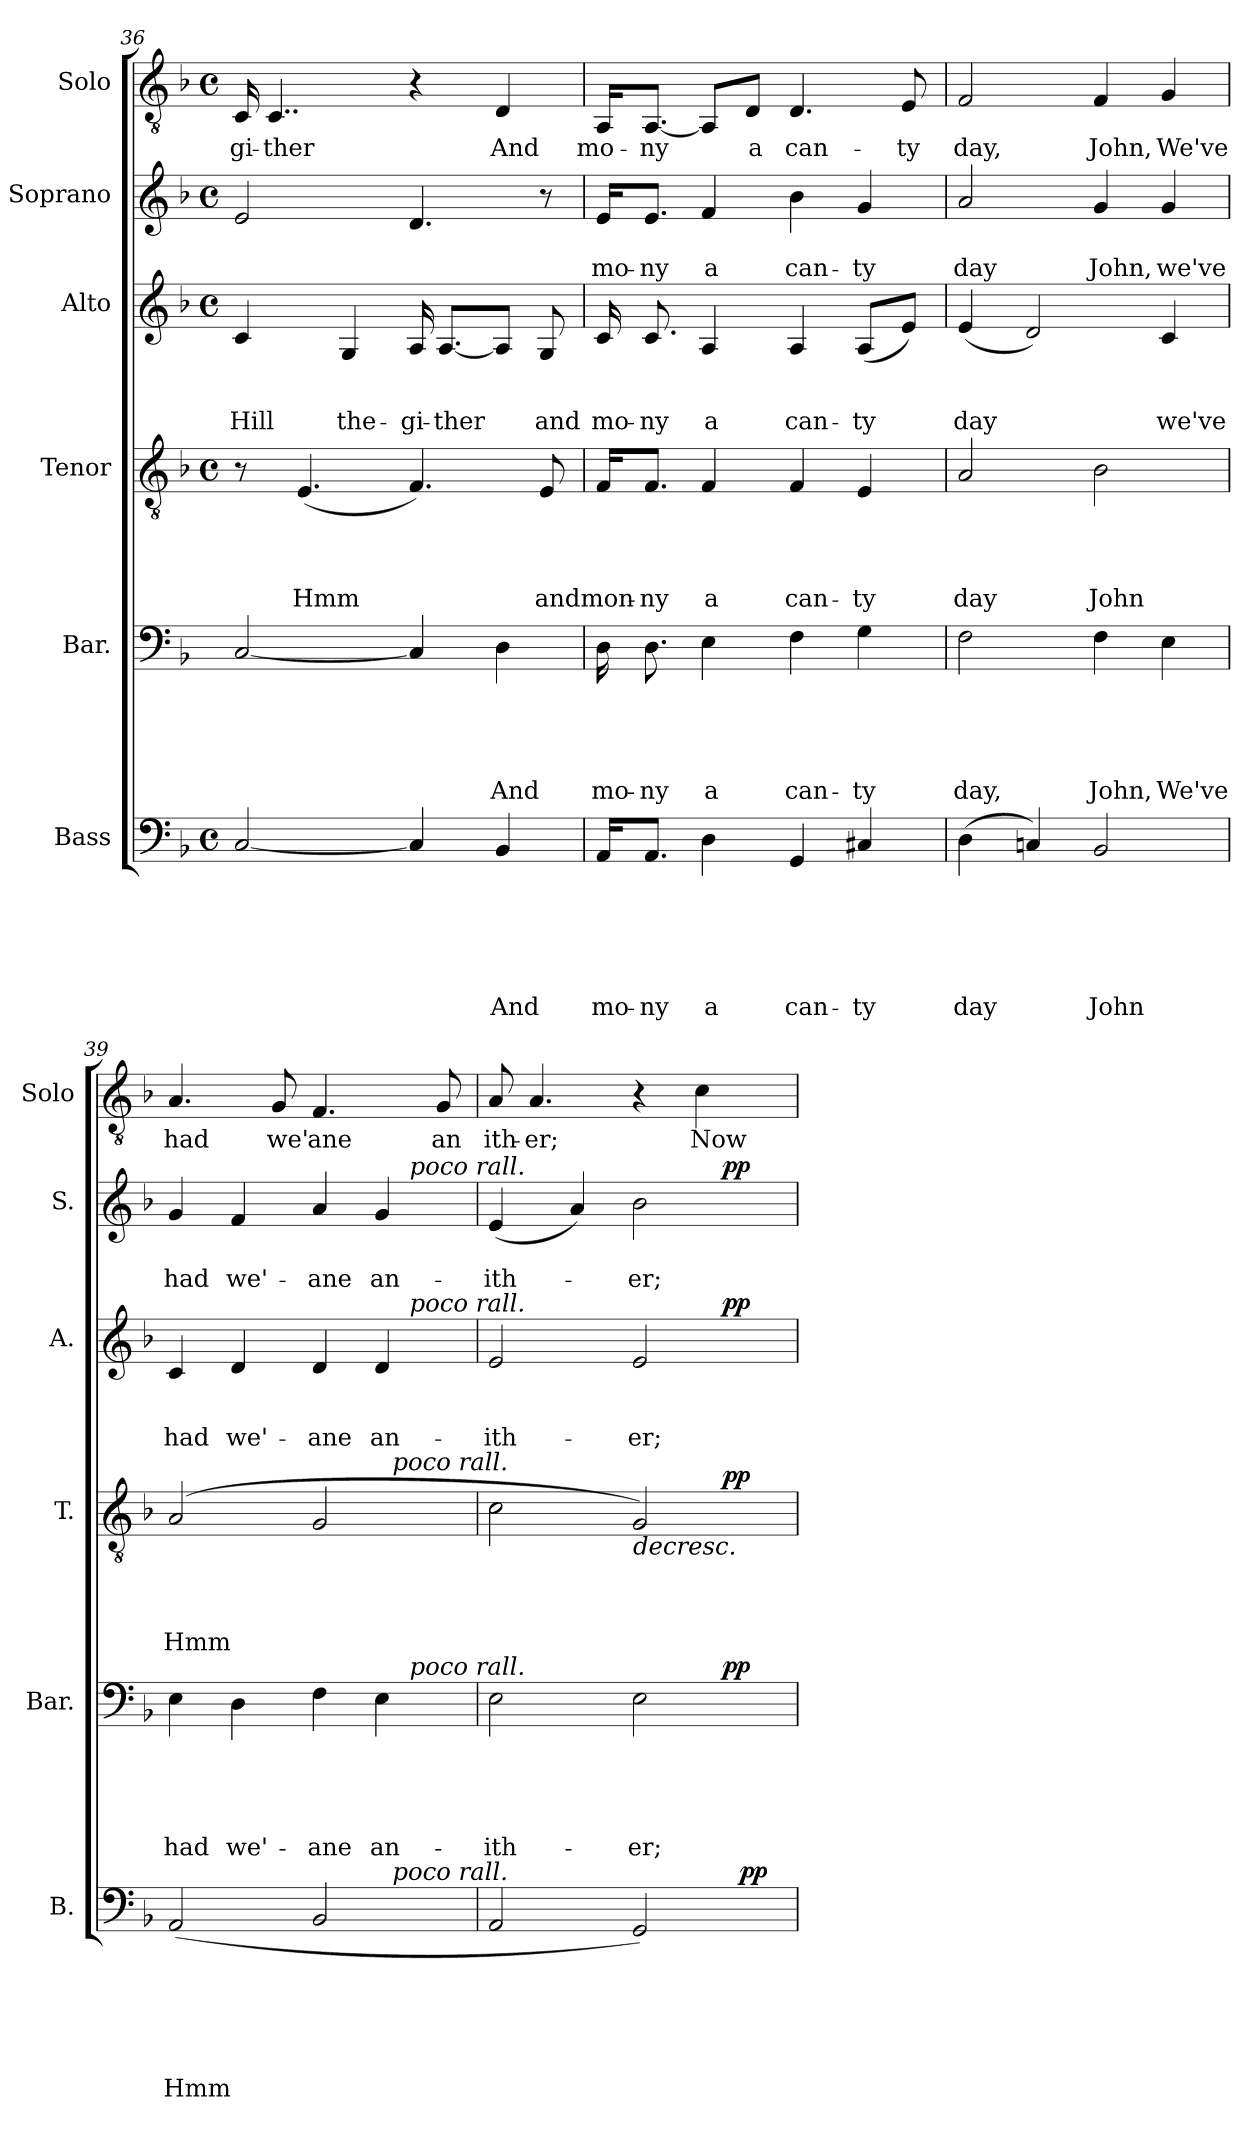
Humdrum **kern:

**kern	**text	**text	**text	**text	**text	**text	**dynam	**kern	**text	**text	**text	**text	**text	**dynam	**kern	**text	**text	**text	**text	**dynam	**kern	**text	**text	**text	**dynam	**kern	**text	**text	**dynam	**kern	**text
*part6	*part6	*part6	*part6	*part6	*part6	*part6	*part6	*part5	*part5	*part5	*part5	*part5	*part5	*part5	*part4	*part4	*part4	*part4	*part4	*part4	*part3	*part3	*part3	*part3	*part3	*part2	*part2	*part2	*part2	*part1	*part1
*staff6	*staff6	*staff6	*staff6	*staff6	*staff6	*staff6	*staff6	*staff5	*staff5	*staff5	*staff5	*staff5	*staff5	*staff5	*staff4	*staff4	*staff4	*staff4	*staff4	*staff4	*staff3	*staff3	*staff3	*staff3	*staff3	*staff2	*staff2	*staff2	*staff2	*staff1	*staff1
*I"Bass	*	*	*	*	*	*	*	*I"Bar.	*	*	*	*	*	*	*I"Tenor	*	*	*	*	*	*I"Alto	*	*	*	*	*I"Soprano	*	*	*	*I"Solo	*
*I'B.	*	*	*	*	*	*	*	*I'Bar.	*	*	*	*	*	*	*I'T.	*	*	*	*	*	*I'A.	*	*	*	*	*I'S.	*	*	*	*I'Solo	*
*clefF4	*	*	*	*	*	*	*	*clefF4	*	*	*	*	*	*	*clefGv2	*	*	*	*	*	*clefG2	*	*	*	*	*clefG2	*	*	*	*clefGv2	*
*k[b-]	*	*	*	*	*	*	*	*k[b-]	*	*	*	*	*	*	*k[b-]	*	*	*	*	*	*k[b-]	*	*	*	*	*k[b-]	*	*	*	*k[b-]	*
*F:	*	*	*	*	*	*	*	*F:	*	*	*	*	*	*	*F:	*	*	*	*	*	*F:	*	*	*	*	*F:	*	*	*	*F:	*
*M4/4	*	*	*	*	*	*	*	*	*	*	*	*	*	*	*M4/4	*	*	*	*	*	*M4/4	*	*	*	*	*M4/4	*	*	*	*M4/4	*
*met(c)	*	*	*	*	*	*	*	*	*	*	*	*	*	*	*met(c)	*	*	*	*	*	*met(c)	*	*	*	*	*met(c)	*	*	*	*met(c)	*
=36	=36	=36	=36	=36	=36	=36	=36	=36	=36	=36	=36	=36	=36	=36	=36	=36	=36	=36	=36	=36	=36	=36	=36	=36	=36	=36	=36	=36	=36	=36	=36
!	!	!	!	!	!	!	!	!	!	!	!	!	!	!	!	!	!	!	!	!	!	!	!	!LO:LY:b	!	!	!	!	!	!	!LO:LY:b
[<2C/	.	.	.	.	.	.	.	[<2C/	.	.	.	.	.	.	8r	.	.	.	.	.	4c/	.	.	Hill	.	2e/	.	.	.	16C/	-gi-
!	!	!	!	!	!	!	!	!	!	!	!	!	!	!	!	!	!	!	!	!	!	!	!	!	!	!	!	!	!	!	!LO:LY:b
.	.	.	.	.	.	.	.	.	.	.	.	.	.	.	.	.	.	.	.	.	.	.	.	.	.	.	.	.	.	4..C/	-ther
!	!	!	!	!	!	!	!	!	!	!	!	!	!	!	!	!	!	!	!LO:LY:b	!	!	!	!	!	!	!	!	!	!	!	!
.	.	.	.	.	.	.	.	.	.	.	.	.	.	.	(<4.E/	.	.	.	Hmm	.	.	.	.	.	.	.	.	.	.	.	.
!	!	!	!	!	!	!	!	!	!	!	!	!	!	!	!	!	!	!	!	!	!	!	!	!LO:LY:b	!	!	!	!	!	!	!
.	.	.	.	.	.	.	.	.	.	.	.	.	.	.	.	.	.	.	.	.	4G/	.	.	the-	.	.	.	.	.	.	.
!	!	!	!	!	!	!	!	!	!	!	!	!	!	!	!	!	!	!	!	!	!	!	!	!LO:LY:b:rj	!	!	!	!	!	!	!
4C/]	.	.	.	.	.	.	.	4C/]	.	.	.	.	.	.	4.F/)	.	.	.	.	.	16A/	.	.	-gi-	.	4.d/	.	.	.	4r	.
!	!	!	!	!	!	!	!	!	!	!	!	!	!	!	!	!	!	!	!	!	!	!	!	!LO:LY:b	!	!	!	!	!	!	!
.	.	.	.	.	.	.	.	.	.	.	.	.	.	.	.	.	.	.	.	.	[<8.A/L	.	.	-ther	.	.	.	.	.	.	.
!	!	!	!	!	!	!LO:LY:b	!	!	!	!	!	!	!LO:LY:b	!	!	!	!	!	!	!	!	!	!	!	!	!	!	!	!	!	!LO:LY:b
4BB-/	.	.	.	.	.	And	.	4D\	.	.	.	.	And	.	.	.	.	.	.	.	8A/J]	.	.	.	.	.	.	.	.	4D/	And
!	!	!	!	!	!	!	!	!	!	!	!	!	!	!	!	!	!	!	!LO:LY:b	!	!	!	!	!LO:LY:b	!	!	!	!	!	!	!
.	.	.	.	.	.	.	.	.	.	.	.	.	.	.	8E/	.	.	.	and	.	8G/	.	.	and	.	8r	.	.	.	.	.
=37	=37	=37	=37	=37	=37	=37	=37	=37	=37	=37	=37	=37	=37	=37	=37	=37	=37	=37	=37	=37	=37	=37	=37	=37	=37	=37	=37	=37	=37	=37	=37
!	!	!	!	!	!	!LO:LY:b	!	!	!	!	!	!	!LO:LY:b	!	!	!	!	!	!LO:LY:b	!	!	!	!	!LO:LY:b	!	!	!	!LO:LY:b	!	!	!LO:LY:b
16AA/KL	.	.	.	.	.	mo-	.	16D\	.	.	.	.	mo-	.	16F/KL	.	.	.	mon-	.	16c/	.	.	mo-	.	16e/KL	.	mo-	.	16AA/KL	mo-
!	!	!	!	!	!	!LO:LY:b	!	!	!	!	!	!	!LO:LY:b	!	!	!	!	!	!LO:LY:b:rj	!	!	!	!	!LO:LY:b	!	!	!	!LO:LY:b	!	!	!LO:LY:b
8.AA/J	.	.	.	.	.	-ny	.	8.D\	.	.	.	.	-ny	.	8.F/J	.	.	.	-ny	.	8.c/	.	.	-ny	.	8.e/J	.	-ny	.	[<8.AA/J	-ny
!	!	!	!	!	!	!LO:LY:b	!	!	!	!	!	!	!LO:LY:b	!	!	!	!	!	!LO:LY:b	!	!	!	!	!LO:LY:b	!	!	!	!LO:LY:b	!	!	!
4D\	.	.	.	.	.	a	.	4E\	.	.	.	.	a	.	4F/	.	.	.	a	.	4A/	.	.	a	.	4f/	.	a	.	8AA/L]	.
!	!	!	!	!	!	!	!	!	!	!	!	!	!	!	!	!	!	!	!	!	!	!	!	!	!	!	!	!	!	!	!LO:LY:b
.	.	.	.	.	.	.	.	.	.	.	.	.	.	.	.	.	.	.	.	.	.	.	.	.	.	.	.	.	.	8D/J	a
!	!	!	!	!	!	!LO:LY:b	!	!	!	!	!	!	!LO:LY:b	!	!	!	!	!	!LO:LY:b	!	!	!	!	!LO:LY:b	!	!	!	!LO:LY:b	!	!	!LO:LY:b
4GG/	.	.	.	.	.	can-	.	4F\	.	.	.	.	can-	.	4F/	.	.	.	can-	.	4A/	.	.	can-	.	4b-\	.	can-	.	4.D/	can-
!	!	!	!	!	!	!LO:LY:b:rj	!	!	!	!	!	!	!LO:LY:b:rj	!	!	!	!	!	!LO:LY:b:rj	!	!	!	!	!LO:LY:b:rj	!	!	!	!LO:LY:b:rj	!	!	!
4C#X/	.	.	.	.	.	-ty	.	4G\	.	.	.	.	-ty	.	4E/	.	.	.	-ty	.	(<8A/L	.	.	-ty	.	4g/	.	-ty	.	.	.
!	!	!	!	!	!	!	!	!	!	!	!	!	!	!	!	!	!	!	!	!	!	!	!	!	!	!	!	!	!	!	!LO:LY:b
.	.	.	.	.	.	.	.	.	.	.	.	.	.	.	.	.	.	.	.	.	8e/J)	.	.	.	.	.	.	.	.	8E/	-ty
=38	=38	=38	=38	=38	=38	=38	=38	=38	=38	=38	=38	=38	=38	=38	=38	=38	=38	=38	=38	=38	=38	=38	=38	=38	=38	=38	=38	=38	=38	=38	=38
!	!	!	!	!	!	!LO:LY:b	!	!	!	!	!	!	!LO:LY:b	!	!	!	!	!	!LO:LY:b	!	!	!	!	!LO:LY:b	!	!	!	!LO:LY:b	!	!	!LO:LY:b
(>4D\	.	.	.	.	.	day	.	2F\	.	.	.	.	day,	.	2A/	.	.	.	day	.	(<4e/	.	.	day	.	2a/	.	day	.	2F/	day,
4Cn/)	.	.	.	.	.	.	.	.	.	.	.	.	.	.	.	.	.	.	.	.	2d/)	.	.	.	.	.	.	.	.	.	.
!	!	!	!	!	!	!LO:LY:b	!	!	!	!	!	!	!LO:LY:b	!	!	!	!	!	!LO:LY:b	!	!	!	!	!	!	!	!	!LO:LY:b	!	!	!LO:LY:b
2BB-/	.	.	.	.	.	John	.	4F\	.	.	.	.	John,	.	2B-\	.	.	.	John	.	.	.	.	.	.	4g/	.	John,	.	4F/	John,
!	!	!	!	!	!	!	!	!	!	!	!	!	!LO:LY:b	!	!	!	!	!	!	!	!	!	!	!LO:LY:b	!	!	!	!LO:LY:b	!	!	!LO:LY:b
.	.	.	.	.	.	.	.	4E\	.	.	.	.	We've	.	.	.	.	.	.	.	4c/	.	.	we've	.	4g/	.	we've	.	4G/	We've
=39	=39	=39	=39	=39	=39	=39	=39	=39	=39	=39	=39	=39	=39	=39	=39	=39	=39	=39	=39	=39	=39	=39	=39	=39	=39	=39	=39	=39	=39	=39	=39
!	!	!	!	!	!	!LO:LY:b	!	!	!	!	!	!	!LO:LY:b	!	!	!	!	!	!LO:LY:b	!	!	!	!	!LO:LY:b	!	!	!	!LO:LY:b	!	!	!LO:LY:b
*^	*	*	*	*	*	*	*	*^	*	*	*	*	*	*	*^	*	*	*	*	*	*^	*	*	*	*	*^	*	*	*	*	*
(<2AA/	2ryy	.	.	.	.	.	Hmm	.	4E\	2ryy	.	.	.	.	had	.	(2A/	2ryy	.	.	.	Hmm	.	4c/	2ryy	.	.	had	.	4g/	2ryy	.	had	.	4.A/	had
!	!	!	!	!	!	!	!	!	!	!	!	!	!	!	!LO:LY:b	!	!	!	!	!	!	!	!	!	!	!	!	!LO:LY:b	!	!	!	!	!LO:LY:b	!	!	!
.	.	.	.	.	.	.	.	.	4D\	.	.	.	.	.	we'-	.	.	.	.	.	.	.	.	4d/	.	.	.	we'-	.	4f/	.	.	we'-	.	.	.
!	!	!	!	!	!	!	!	!	!	!	!	!	!	!	!	!	!	!	!	!	!	!	!	!	!	!	!	!	!	!	!	!	!	!	!	!LO:LY:b
.	.	.	.	.	.	.	.	.	.	.	.	.	.	.	.	.	.	.	.	.	.	.	.	.	.	.	.	.	.	.	.	.	.	.	8G/	we'
!	!	!	!	!	!	!	!	!	!	!	!	!	!	!	!LO:LY:b	!	!	!	!	!	!	!	!	!	!	!	!	!LO:LY:b	!	!	!	!	!LO:LY:b	!	!	!LO:LY:b
2BB-/	4ryy	.	.	.	.	.	.	.	4F\	4ryy	.	.	.	.	-ane	.	2G/	4ryy	.	.	.	.	.	4d/	4ryy	.	.	-ane	.	4a/	4ryy	.	-ane	.	4.F/	ane
!	!	!	!	!	!	!	!	!	!	!	!	!	!	!	!LO:LY:b	!	!	!	!	!	!	!	!	!	!	!	!	!LO:LY:b	!	!	!	!	!LO:LY:b	!	!	!
.	32ryy	.	.	.	.	.	.	.	4E\	16ryy	.	.	.	.	an-	.	.	32ryy	.	.	.	.	.	4d/	16ryy	.	.	an-	.	4g/	16ryy	.	an-	.	.	.
!	!	!	!	!	!	!	!	!	!	!	!	!	!	!	!	!	!	!LO:TX:a:i:t=poco rall.	!	!	!	!	!	!	!	!	!	!	!	!	!	!	!	!	!	!
!	!LO:TX:a:i:t=poco rall.	!	!	!	!	!	!	!	!	!	!	!	!	!	!	!	!	!	!	!	!	!	!	!	!	!	!	!	!	!	!	!	!	!	!	!
.	8..ryy	.	.	.	.	.	.	.	.	.	.	.	.	.	.	.	.	8..ryy	.	.	.	.	.	.	.	.	.	.	.	.	.	.	.	.	.	.
!	!	!	!	!	!	!	!	!	!	!	!	!	!	!	!	!	!	!	!	!	!	!	!	!	!	!	!	!	!	!	!LO:TX:a:i:t=poco rall.	!	!	!	!	!
!	!	!	!	!	!	!	!	!	!	!	!	!	!	!	!	!	!	!	!	!	!	!	!	!	!LO:TX:a:i:t=poco rall.	!	!	!	!	!	!	!	!	!	!	!
!	!	!	!	!	!	!	!	!	!	!LO:TX:a:i:t=poco rall.	!	!	!	!	!	!	!	!	!	!	!	!	!	!	!	!	!	!	!	!	!	!	!	!	!	!
.	.	.	.	.	.	.	.	.	.	8.ryy	.	.	.	.	.	.	.	.	.	.	.	.	.	.	8.ryy	.	.	.	.	.	8.ryy	.	.	.	.	.
!	!	!	!	!	!	!	!	!	!	!	!	!	!	!	!	!	!	!	!	!	!	!	!	!	!	!	!	!	!	!	!	!	!	!	!	!LO:LY:b
.	.	.	.	.	.	.	.	.	.	.	.	.	.	.	.	.	.	.	.	.	.	.	.	.	.	.	.	.	.	.	.	.	.	.	8G/	an
=40	=40	=40	=40	=40	=40	=40	=40	=40	=40	=40	=40	=40	=40	=40	=40	=40	=40	=40	=40	=40	=40	=40	=40	=40	=40	=40	=40	=40	=40	=40	=40	=40	=40	=40	=40	=40
!	!	!	!	!	!	!	!	!	!	!	!	!	!	!	!LO:LY:b	!	!	!	!	!	!	!	!	!	!	!	!	!LO:LY:b	!	!	!	!	!LO:LY:b	!	!	!LO:LY:b
2AA/	2ryy	.	.	.	.	.	.	.	2E\	2ryy	.	.	.	.	-ith-	.	2c\	2ryy	.	.	.	.	.	2e/	2ryy	.	.	-ith-	.	(<4e/	2ryy	.	-ith-	.	8A/	ith-
!	!	!	!	!	!	!	!	!	!	!	!	!	!	!	!	!	!	!	!	!	!	!	!	!	!	!	!	!	!	!	!	!	!	!	!	!LO:LY:b:rj
.	.	.	.	.	.	.	.	.	.	.	.	.	.	.	.	.	.	.	.	.	.	.	.	.	.	.	.	.	.	.	.	.	.	.	4.A/	-er;
.	.	.	.	.	.	.	.	.	.	.	.	.	.	.	.	.	.	.	.	.	.	.	.	.	.	.	.	.	.	4a/)	.	.	.	.	.	.
!	!	!	!	!	!	!	!	!	!	!	!	!	!	!	!LO:LY:b	!	!	!	!	!	!	!	!LO:HP:b	!	!	!	!	!LO:LY:b	!	!	!	!	!LO:LY:b	!	!	!
2GG/)	4ryy	.	.	.	.	.	.	.	2E\	4ryy	.	.	.	.	-er;	.	2G/)	4ryy	.	.	.	.	>	2e/	4ryy	.	.	-er;	.	2b-\	4ryy	.	-er;	.	4r	.
!	!	!	!	!	!	!	!	!	!	!	!	!	!	!	!	!	!	!	!	!	!	!	!	!	!	!	!	!	!	!	!	!	!	!	!	!LO:LY:b
.	16.ryy	.	.	.	.	.	.	.	.	16ryy	.	.	.	.	.	.	.	16ryy	.	.	.	.	.	.	16ryy	.	.	.	.	.	16ryy	.	.	.	4c\	Now
!	!	!	!	!	!	!	!	!	!	!	!	!	!	!	!	!LO:DY:a	!	!	!	!	!	!	!LO:DY:a	!	!	!	!	!	!LO:DY:a	!	!	!	!	!LO:DY:a	!	!
.	.	.	.	.	.	.	.	.	.	8.ryy	.	.	.	.	.	pp	.	8.ryy	.	.	.	.	pp	.	8.ryy	.	.	.	pp	.	8.ryy	.	.	pp	.	.
!	!	!	!	!	!	!	!	!LO:DY:a	!	!	!	!	!	!	!	!	!	!	!	!	!	!	!	!	!	!	!	!	!	!	!	!	!	!	!	!
.	8ryy	.	.	.	.	.	.	pp	.	.	.	.	.	.	.	.	.	.	.	.	.	.	.	.	.	.	.	.	.	.	.	.	.	.	.	.
.	32ryy	.	.	.	.	.	.	.	.	.	.	.	.	.	.	.	.	.	.	.	.	.	.	.	.	.	.	.	.	.	.	.	.	.	.	.
.	.	.	.	.	.	.	.	.	.	.	.	.	.	.	.	.	.	.	.	.	.	.	]	.	.	.	.	.	.	.	.	.	.	.	.	.
*v	*v	*	*	*	*	*	*	*	*	*	*	*	*	*	*	*	*v	*v	*	*	*	*	*	*v	*v	*	*	*	*	*v	*v	*	*	*	*	*
*	*	*	*	*	*	*	*	*v	*v	*	*	*	*	*	*	*	*	*	*	*	*	*	*	*	*	*	*	*	*	*	*	*
=	=	=	=	=	=	=	=	=	=	=	=	=	=	=	=	=	=	=	=	=	=	=	=	=	=	=	=	=	=	=	=
*-	*-	*-	*-	*-	*-	*-	*-	*-	*-	*-	*-	*-	*-	*-	*-	*-	*-	*-	*-	*-	*-	*-	*-	*-	*-	*-	*-	*-	*-	*-	*-
